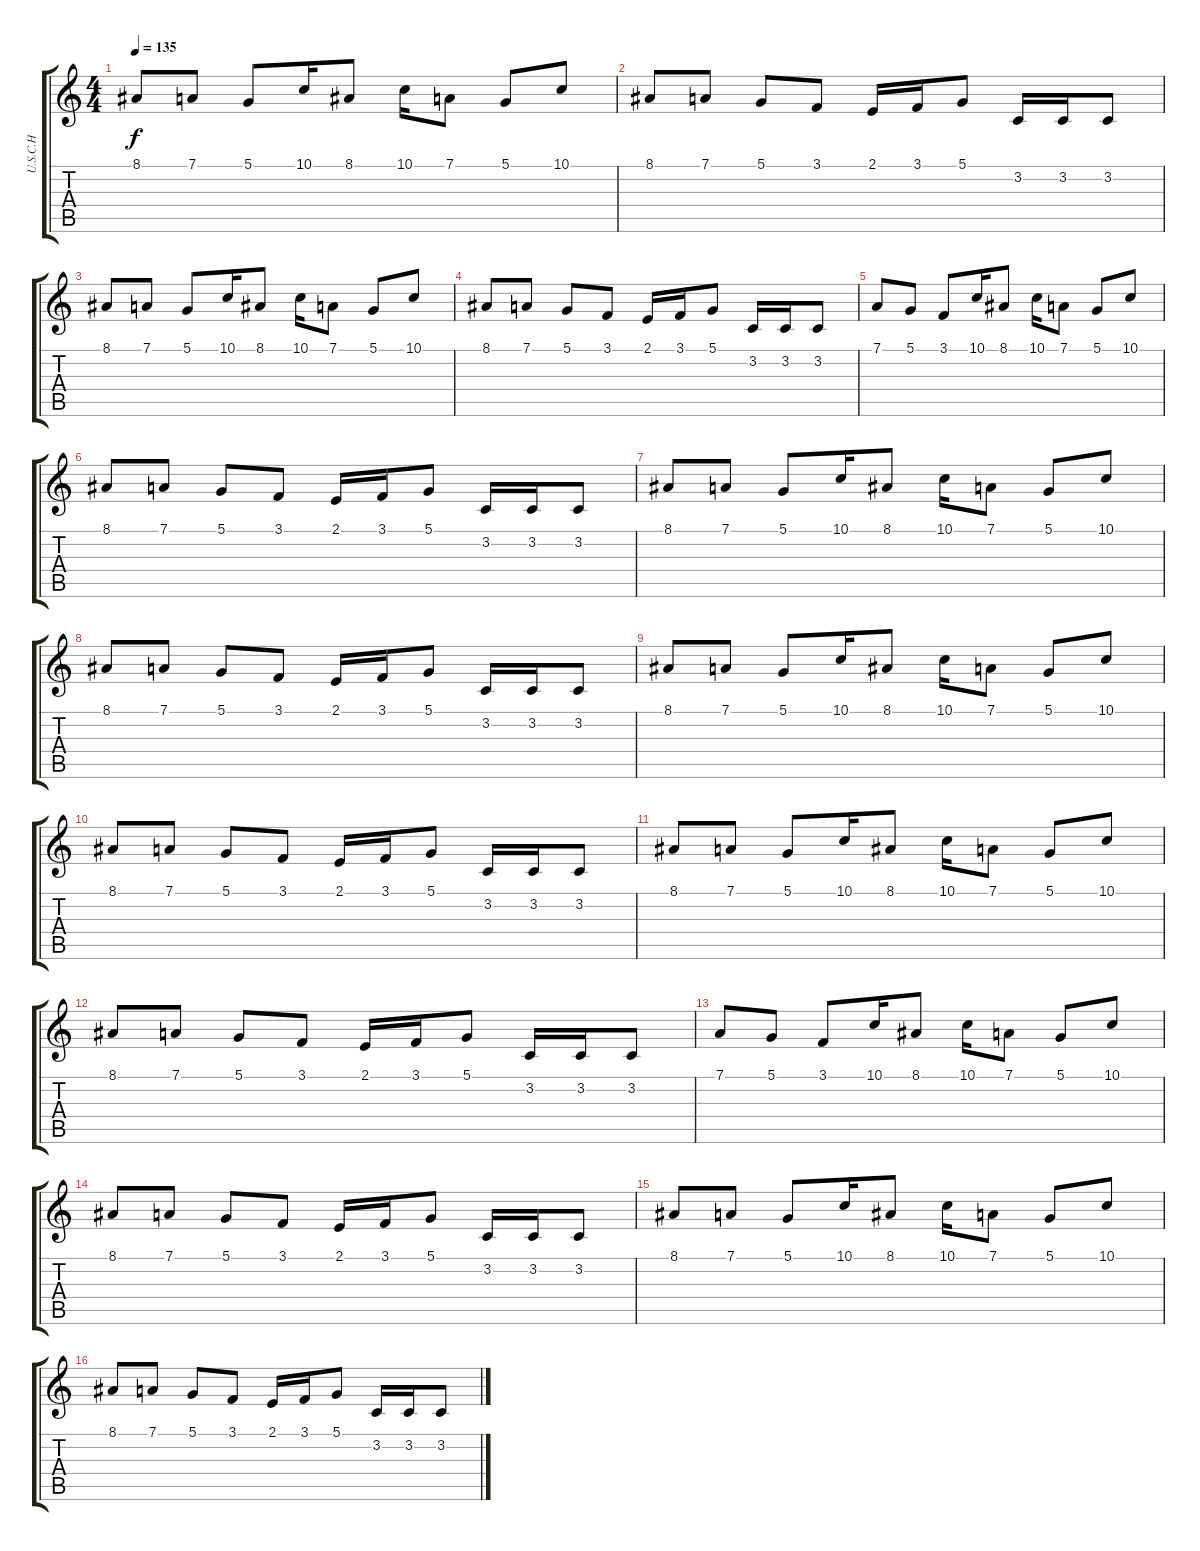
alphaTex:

\track ("U.S.C.H" "U.S.C.H") {instrument lead5charang}
\staff {score tabs}
\tuning (D4 A3 F3 C3 G2 C2) {hide}
\ts (4 4)
\tempo 135
\clef g2
\ks c
8.1.8{dy f instrument lead5charang} 7.1.8 5.1.8 10.1.16 8.1.8 10.1.16 7.1.8 5.1.8 10.1.8 |
8.1.8 7.1.8 5.1.8 3.1.8 2.1.16 3.1.16 5.1.8 3.2.16 3.2.16 3.2.8 |
8.1.8 7.1.8 5.1.8 10.1.16 8.1.8 10.1.16 7.1.8 5.1.8 10.1.8 |
8.1.8 7.1.8 5.1.8 3.1.8 2.1.16 3.1.16 5.1.8 3.2.16 3.2.16 3.2.8 |
7.1.8 5.1.8 3.1.8 10.1.16 8.1.8 10.1.16 7.1.8 5.1.8 10.1.8 |
8.1.8 7.1.8 5.1.8 3.1.8 2.1.16 3.1.16 5.1.8 3.2.16 3.2.16 3.2.8 |
8.1.8 7.1.8 5.1.8 10.1.16 8.1.8 10.1.16 7.1.8 5.1.8 10.1.8 |
8.1.8 7.1.8 5.1.8 3.1.8 2.1.16 3.1.16 5.1.8 3.2.16 3.2.16 3.2.8 |
8.1.8 7.1.8 5.1.8 10.1.16 8.1.8 10.1.16 7.1.8 5.1.8 10.1.8 |
8.1.8 7.1.8 5.1.8 3.1.8 2.1.16 3.1.16 5.1.8 3.2.16 3.2.16 3.2.8 |
8.1.8 7.1.8 5.1.8 10.1.16 8.1.8 10.1.16 7.1.8 5.1.8 10.1.8 |
8.1.8 7.1.8 5.1.8 3.1.8 2.1.16 3.1.16 5.1.8 3.2.16 3.2.16 3.2.8 |
7.1.8 5.1.8 3.1.8 10.1.16 8.1.8 10.1.16 7.1.8 5.1.8 10.1.8 |
8.1.8 7.1.8 5.1.8 3.1.8 2.1.16 3.1.16 5.1.8 3.2.16 3.2.16 3.2.8 |
8.1.8 7.1.8 5.1.8 10.1.16 8.1.8 10.1.16 7.1.8 5.1.8 10.1.8 |
8.1.8 7.1.8 5.1.8 3.1.8 2.1.16 3.1.16 5.1.8 3.2.16 3.2.16 3.2.8
